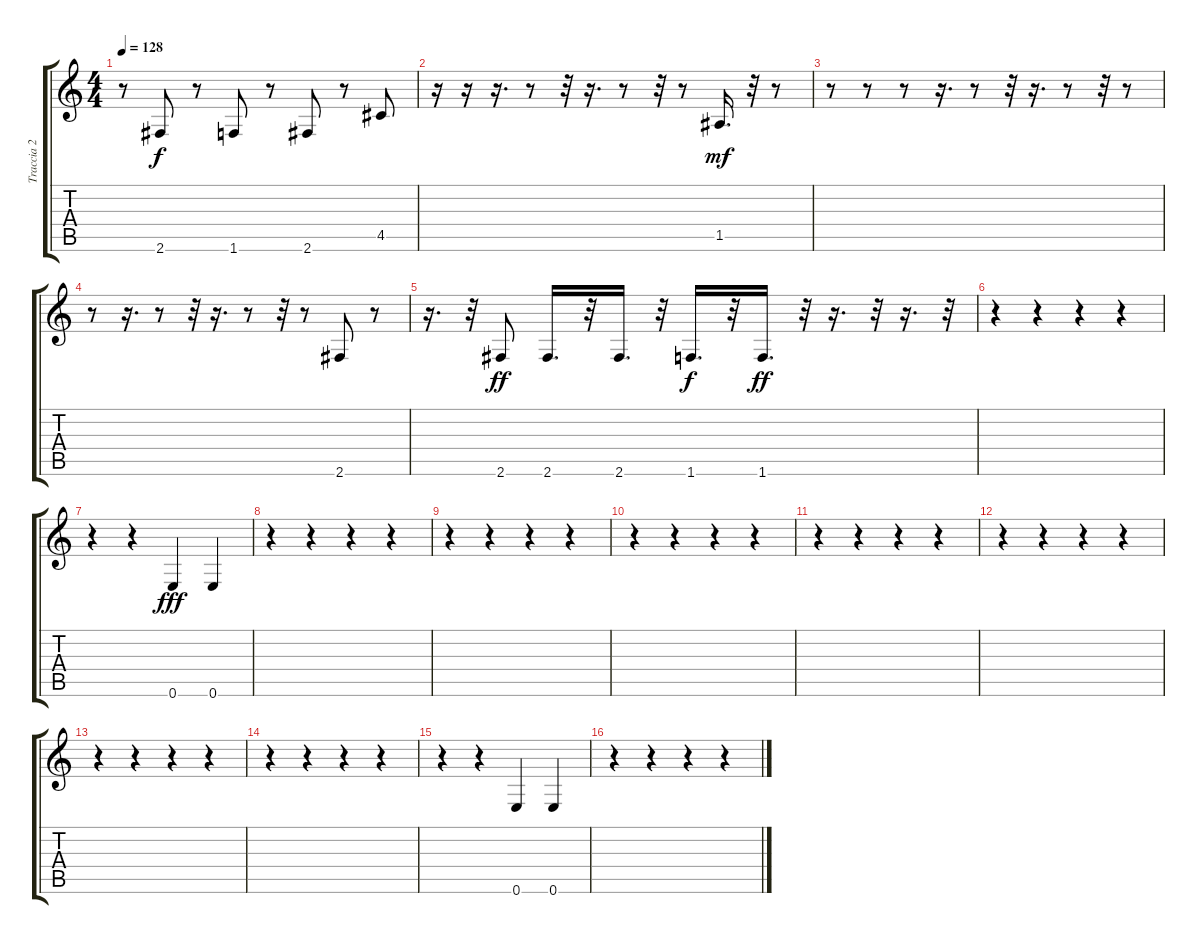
\track ("Traccia 2" "Traccia 2") {instrument fretlessbass}
\staff {score tabs}
\tuning (E4 B3 G3 D3 A2 E2) {hide}
\ts (4 4)
\tempo 128
\clef g2
\ks c
r.8{dy mf} 2.6.8{dy f} r.8 1.6.8 r.8 2.6.8 r.8 4.5.8 |
r.16 r.16 r.16{d} r.8 r.32 r.16{d} r.8 r.32 r.8 1.5.16{d dy mf} r.32 r.8 |
r.8 r.8 r.8 r.16{d} r.8 r.32 r.16{d} r.8 r.32 r.8 |
r.8 r.16{d} r.8 r.32 r.16{d} r.8 r.32 r.8 2.6.8 r.8 |
r.16{d} r.32 2.6.8{dy ff} 2.6.16{d} r.32 2.6.16{d} r.32 1.6.16{d dy f} r.32 1.6.16{d dy ff} r.32 r.16{d} r.32 r.16{d} r.32 |
r.4 r.4 r.4 r.4 |
r.4 r.4 0.6.4{dy fff} 0.6.4 |
r.4 r.4 r.4 r.4 |
r.4 r.4 r.4 r.4 |
r.4 r.4 r.4 r.4 |
r.4 r.4 r.4 r.4 |
r.4 r.4 r.4 r.4 |
r.4 r.4 r.4 r.4 |
r.4 r.4 r.4 r.4 |
r.4 r.4 0.6.4 0.6.4 |
r.4 r.4 r.4 r.4
